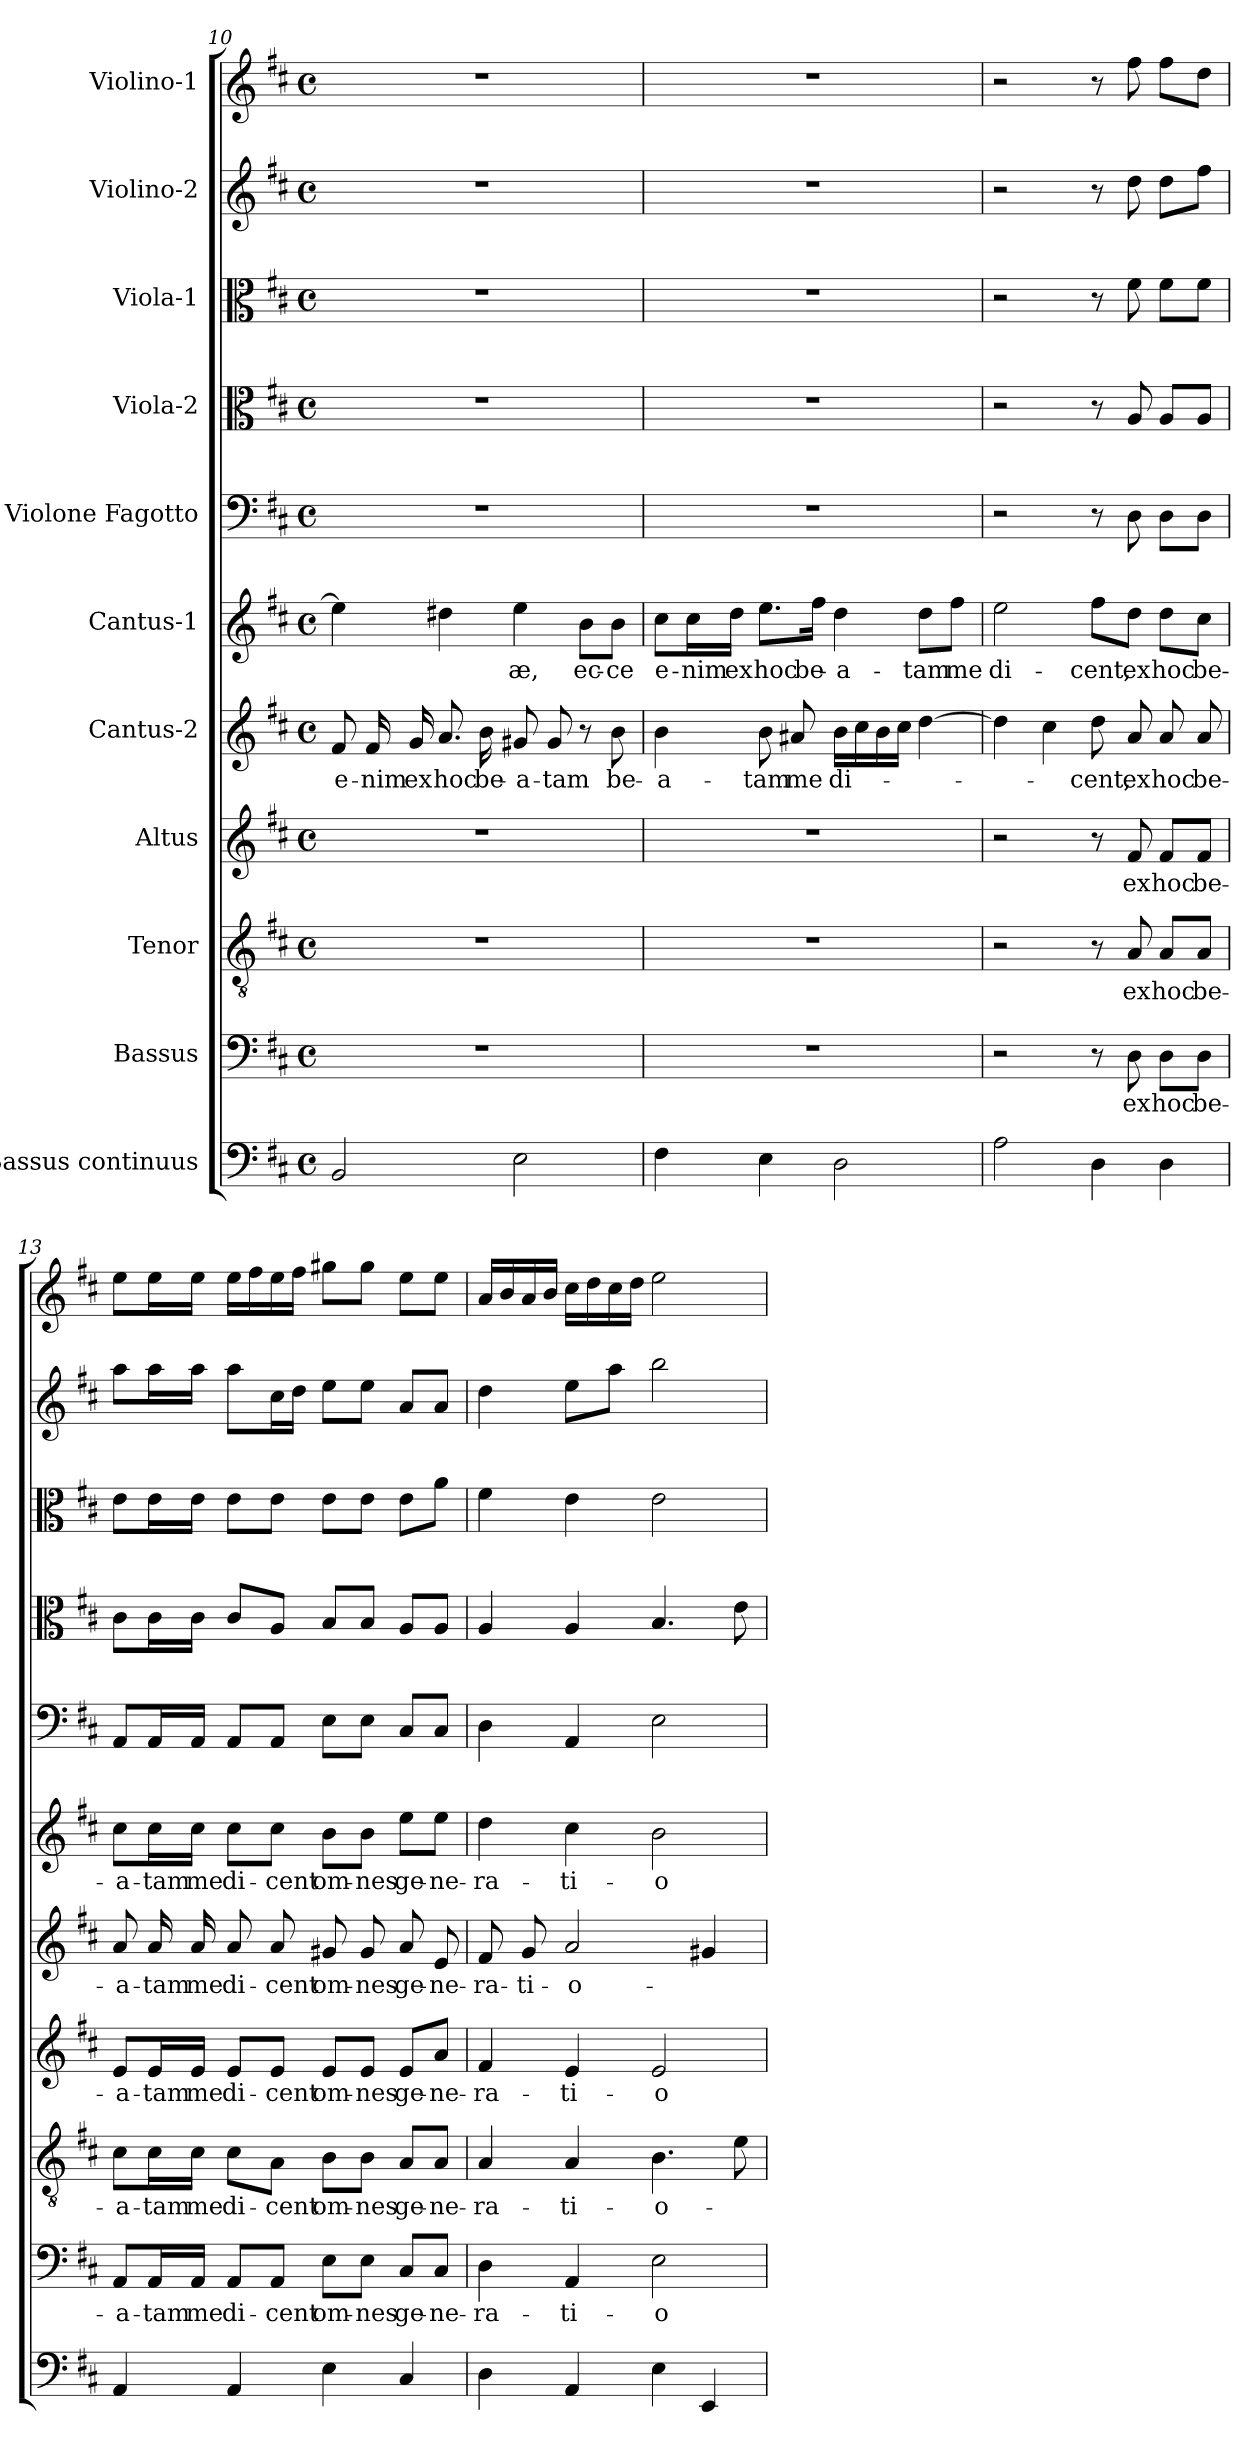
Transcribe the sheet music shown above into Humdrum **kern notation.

**kern	**kern	**text	**kern	**text	**kern	**text	**kern	**text	**kern	**text	**kern	**kern	**kern	**kern	**kern
*part11	*part10	*part10	*part9	*part9	*part8	*part8	*part7	*part7	*part6	*part6	*part5	*part4	*part3	*part2	*part1
*staff11	*staff10	*staff10	*staff9	*staff9	*staff8	*staff8	*staff7	*staff7	*staff6	*staff6	*staff5	*staff4	*staff3	*staff2	*staff1
*I"Bassus continuus	*I"Bassus	*	*I"Tenor	*	*I"Altus	*	*I"Cantus-2	*	*I"Cantus-1	*	*I"Violone Fagotto	*I"Viola-2	*I"Viola-1	*I"Violino-2	*I"Violino-1
!!LO:PB:g=z
*clefF4	*clefF4	*	*clefGv2	*	*clefG2	*	*clefG2	*	*clefG2	*	*clefF4	*clefC3	*clefC3	*clefG2	*clefG2
*k[f#c#]	*k[f#c#]	*	*k[f#c#]	*	*k[f#c#]	*	*k[f#c#]	*	*k[f#c#]	*	*k[f#c#]	*k[f#c#]	*k[f#c#]	*k[f#c#]	*k[f#c#]
*D:	*D:	*	*D:	*	*D:	*	*D:	*	*D:	*	*D:	*D:	*D:	*D:	*D:
*M4/4	*M4/4	*	*M4/4	*	*M4/4	*	*M4/4	*	*M4/4	*	*M4/4	*M4/4	*M4/4	*M4/4	*M4/4
*met(c)	*met(c)	*	*met(c)	*	*met(c)	*	*met(c)	*	*met(c)	*	*met(c)	*met(c)	*met(c)	*met(c)	*met(c)
=10	=10	=10	=10	=10	=10	=10	=10	=10	=10	=10	=10	=10	=10	=10	=10
!	!	!	!	!	!	!	!	!LO:LY:b	!	!	!	!	!	!	!
2BB!/	1r	.	1r	.	1r	.	8f#/	e-	4ee\]	.	1r	1r	1r	1r	1r
!	!	!	!	!	!	!	!	!LO:LY:b	!	!	!	!	!	!	!
.	.	.	.	.	.	.	16f#/	-nim	.	.	.	.	.	.	.
!	!	!	!	!	!	!	!	!LO:LY:b	!	!	!	!	!	!	!
.	.	.	.	.	.	.	16g/	ex	.	.	.	.	.	.	.
!	!	!	!	!	!	!	!	!LO:LY:b	!	!	!	!	!	!	!
.	.	.	.	.	.	.	8.a/	hoc	4dd#X\	.	.	.	.	.	.
!	!	!	!	!	!	!	!	!LO:LY:b	!	!	!	!	!	!	!
.	.	.	.	.	.	.	16b\	be-	.	.	.	.	.	.	.
!	!	!	!	!	!	!	!	!LO:LY:b	!	!LO:LY:b	!	!	!	!	!
2E!\	.	.	.	.	.	.	8g#X/	-a-	4ee\	-æ,	.	.	.	.	.
!	!	!	!	!	!	!	!	!LO:LY:b	!	!	!	!	!	!	!
.	.	.	.	.	.	.	8g#/	-tam	.	.	.	.	.	.	.
!	!	!	!	!	!	!	!	!	!	!LO:LY:b	!	!	!	!	!
.	.	.	.	.	.	.	8r	.	8b\L	ec-	.	.	.	.	.
!	!	!	!	!	!	!	!	!LO:LY:b	!	!LO:LY:b	!	!	!	!	!
.	.	.	.	.	.	.	8b\	be-	8b\J	-ce	.	.	.	.	.
=11	=11	=11	=11	=11	=11	=11	=11	=11	=11	=11	=11	=11	=11	=11	=11
!	!	!	!	!	!	!	!	!LO:LY:b	!	!LO:LY:b	!	!	!	!	!
4F#!\	1r	.	1r	.	1r	.	4b\	-a-	8cc#\L	e-	1r	1r	1r	1r	1r
!	!	!	!	!	!	!	!	!	!	!LO:LY:b	!	!	!	!	!
.	.	.	.	.	.	.	.	.	16cc#\L	-nim	.	.	.	.	.
!	!	!	!	!	!	!	!	!	!	!LO:LY:b	!	!	!	!	!
.	.	.	.	.	.	.	.	.	16dd\JJ	ex	.	.	.	.	.
!	!	!	!	!	!	!	!	!LO:LY:b	!	!LO:LY:b	!	!	!	!	!
4E!\	.	.	.	.	.	.	8b\	-tam	8.ee\L	hoc	.	.	.	.	.
!	!	!	!	!	!	!	!	!LO:LY:b	!	!	!	!	!	!	!
.	.	.	.	.	.	.	8a#X/	me	.	.	.	.	.	.	.
!	!	!	!	!	!	!	!	!	!	!LO:LY:b	!	!	!	!	!
.	.	.	.	.	.	.	.	.	16ff#\Jk	be-	.	.	.	.	.
!	!	!	!	!	!	!	!	!LO:LY:b	!	!LO:LY:b	!	!	!	!	!
2D!\	.	.	.	.	.	.	16b\LL	di-	4dd\	-a-	.	.	.	.	.
.	.	.	.	.	.	.	16cc#\	.	.	.	.	.	.	.	.
.	.	.	.	.	.	.	16b\	.	.	.	.	.	.	.	.
.	.	.	.	.	.	.	16cc#\JJ	.	.	.	.	.	.	.	.
!	!	!	!	!	!	!	!	!	!	!LO:LY:b	!	!	!	!	!
.	.	.	.	.	.	.	[4dd\	.	8dd\L	-tam	.	.	.	.	.
!	!	!	!	!	!	!	!	!	!	!LO:LY:b	!	!	!	!	!
.	.	.	.	.	.	.	.	.	8ff#\J	me	.	.	.	.	.
=12	=12	=12	=12	=12	=12	=12	=12	=12	=12	=12	=12	=12	=12	=12	=12
!	!	!	!	!	!	!	!	!	!	!LO:LY:b	!	!	!	!	!
2A!\	2r	.	2r	.	2r	.	4dd\]	.	2ee\	di-	2r	2r	2r	2r	2r
.	.	.	.	.	.	.	4cc#\	.	.	.	.	.	.	.	.
!	!	!	!	!	!	!	!	!LO:LY:b	!	!LO:LY:b	!	!	!	!	!
4D!\	8r	.	8r	.	8r	.	8dd\	-cent,	8ff#\L	-cent,	8r	8r	8r	8r	8r
!	!	!LO:LY:b	!	!LO:LY:b	!	!LO:LY:b	!	!LO:LY:b	!	!LO:LY:b	!	!	!	!	!
.	8D\	ex	8A/	ex	8f#/	ex	8a/	ex	8dd\J	ex	8D\	8A/	8f#\	8dd\	8ff#\
!	!	!LO:LY:b	!	!LO:LY:b	!	!LO:LY:b	!	!LO:LY:b	!	!LO:LY:b	!	!	!	!	!
4D!\	8D\L	hoc	8A/L	hoc	8f#/L	hoc	8a/	hoc	8dd\L	hoc	8D\L	8A/L	8f#\L	8dd\L	8ff#\L
!	!	!LO:LY:b	!	!LO:LY:b	!	!LO:LY:b	!	!LO:LY:b	!	!LO:LY:b	!	!	!	!	!
.	8D\J	be-	8A/J	be-	8f#/J	be-	8a/	be-	8cc#\J	be-	8D\J	8A/J	8f#\J	8ff#\J	8dd\J
=13	=13	=13	=13	=13	=13	=13	=13	=13	=13	=13	=13	=13	=13	=13	=13
!	!	!LO:LY:b	!	!LO:LY:b	!	!LO:LY:b	!	!LO:LY:b	!	!LO:LY:b	!	!	!	!	!
4AA!/	8AA/L	-a-	8c#\L	-a-	8e/L	-a-	8a/	-a-	8cc#\L	-a-	8AA/L	8c#\L	8e\L	8aa\L	8ee\L
!	!	!LO:LY:b	!	!LO:LY:b	!	!LO:LY:b	!	!LO:LY:b	!	!LO:LY:b	!	!	!	!	!
.	16AA/L	-tam	16c#\L	-tam	16e/L	-tam	16a/	-tam	16cc#\L	-tam	16AA/L	16c#\L	16e\L	16aa\L	16ee\L
!	!	!LO:LY:b	!	!LO:LY:b	!	!LO:LY:b	!	!LO:LY:b	!	!LO:LY:b	!	!	!	!	!
.	16AA/JJ	me	16c#\JJ	me	16e/JJ	me	16a/	me	16cc#\JJ	me	16AA/JJ	16c#\JJ	16e\JJ	16aa\JJ	16ee\JJ
!	!	!LO:LY:b	!	!LO:LY:b	!	!LO:LY:b	!	!LO:LY:b	!	!LO:LY:b	!	!	!	!	!
4AA!/	8AA/L	di-	8c#\L	di-	8e/L	di-	8a/	di-	8cc#\L	di-	8AA/L	8c#/L	8e\L	8aa\L	16ee\LL
.	.	.	.	.	.	.	.	.	.	.	.	.	.	.	16ff#\
!	!	!LO:LY:b	!	!LO:LY:b	!	!LO:LY:b	!	!LO:LY:b	!	!LO:LY:b	!	!	!	!	!
.	8AA/J	-cent	8A\J	-cent	8e/J	-cent	8a/	-cent	8cc#\J	-cent	8AA/J	8A/J	8e\J	16cc#\L	16ee\
.	.	.	.	.	.	.	.	.	.	.	.	.	.	16dd\JJ	16ff#\JJ
!	!	!LO:LY:b	!	!LO:LY:b	!	!LO:LY:b	!	!LO:LY:b	!	!LO:LY:b	!	!	!	!	!
4E!\	8E\L	om-	8B\L	om-	8e/L	om-	8g#X/	om-	8b\L	om-	8E\L	8B/L	8e\L	8ee\L	8gg#X\L
!	!	!LO:LY:b	!	!LO:LY:b	!	!LO:LY:b	!	!LO:LY:b	!	!LO:LY:b	!	!	!	!	!
.	8E\J	-nes	8B\J	-nes	8e/J	-nes	8g#/	-nes	8b\J	-nes	8E\J	8B/J	8e\J	8ee\J	8gg#\J
!	!	!LO:LY:b	!	!LO:LY:b	!	!LO:LY:b	!	!LO:LY:b	!	!LO:LY:b	!	!	!	!	!
4C#!/	8C#/L	ge-	8A/L	ge-	8e/L	ge-	8a/	ge-	8ee\L	ge-	8C#/L	8A/L	8e\L	8a/L	8ee\L
!	!	!LO:LY:b	!	!LO:LY:b	!	!LO:LY:b	!	!LO:LY:b	!	!LO:LY:b	!	!	!	!	!
.	8C#/J	-ne-	8A/J	-ne-	8a/J	-ne-	8e/	-ne-	8ee\J	-ne-	8C#/J	8A/J	8a\J	8a/J	8ee\J
!!LO:PB:g=z
=14	=14	=14	=14	=14	=14	=14	=14	=14	=14	=14	=14	=14	=14	=14	=14
!	!	!LO:LY:b	!	!LO:LY:b	!	!LO:LY:b	!	!LO:LY:b	!	!LO:LY:b	!	!	!	!	!
4D!\	4D\	-ra-	4A/	-ra-	4f#/	-ra-	8f#/	-ra-	4dd\	-ra-	4D\	4A/	4f#\	4dd\	16a/LL
.	.	.	.	.	.	.	.	.	.	.	.	.	.	.	16b/
!	!	!	!	!	!	!	!	!LO:LY:b	!	!	!	!	!	!	!
.	.	.	.	.	.	.	8g/	-ti-	.	.	.	.	.	.	16a/
.	.	.	.	.	.	.	.	.	.	.	.	.	.	.	16b/JJ
!	!	!LO:LY:b	!	!LO:LY:b	!	!LO:LY:b	!	!LO:LY:b	!	!LO:LY:b	!	!	!	!	!
4AA!/	4AA/	-ti-	4A/	-ti-	4e/	-ti-	2a/	-o-	4cc#\	-ti-	4AA/	4A/	4e\	8ee\L	16cc#\LL
.	.	.	.	.	.	.	.	.	.	.	.	.	.	.	16dd\
.	.	.	.	.	.	.	.	.	.	.	.	.	.	8aa\J	16cc#\
.	.	.	.	.	.	.	.	.	.	.	.	.	.	.	16dd\JJ
!	!	!LO:LY:b	!	!LO:LY:b	!	!LO:LY:b	!	!	!	!LO:LY:b	!	!	!	!	!
4E!\	2E\	-o-	4.B\	-o-	2e/	-o-	.	.	2b\	-o-	2E\	4.B/	2e\	2bb\	2ee\
4EE!/	.	.	.	.	.	.	4g#X/	.	.	.	.	.	.	.	.
.	.	.	8e\	.	.	.	.	.	.	.	.	8e\	.	.	.
=	=	=	=	=	=	=	=	=	=	=	=	=	=	=	=
*-	*-	*-	*-	*-	*-	*-	*-	*-	*-	*-	*-	*-	*-	*-	*-
